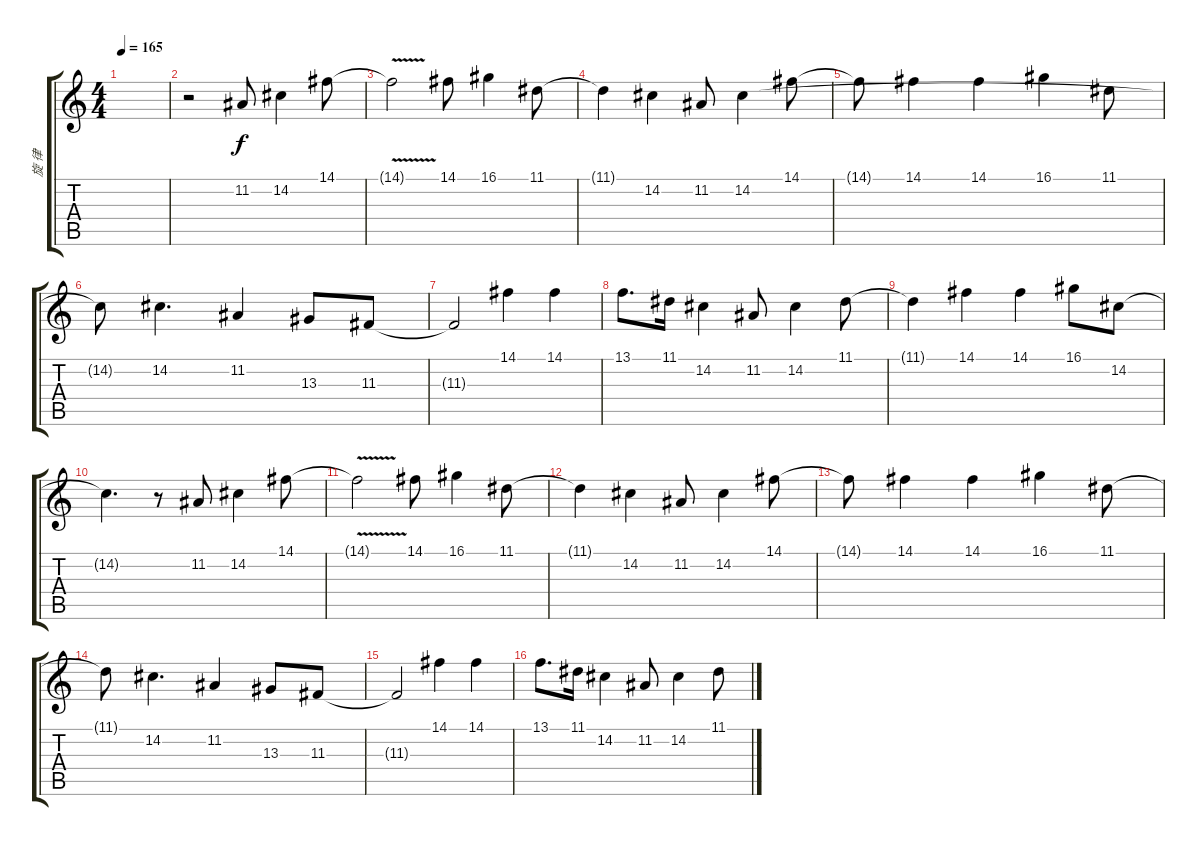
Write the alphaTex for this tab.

\track ("旋 律" "旋 律") {instrument accordion}
\staff {score tabs}
\tuning (E4 B3 G3 D3 A2 E2) {hide}
\ts (4 4)
\tempo 165
\clef g2
\ks c
|
r.2 11.2.8 14.2.4 14.1.8 |
14.1{v t}.2 14.1.8 16.1.4 11.1.8 |
11.1{t}.4 14.2.4 11.2.8 14.2.4 14.1.8 |
14.1{t}.8 14.1.4 14.1.4 16.1.4 11.1.8 |
14.2{t}.8 14.2.4{d} 11.2.4 13.3.8 11.3.8 |
11.3{t}.2 14.1.4 14.1.4 |
13.1.8{d} 11.1.16 14.2.4 11.2.8 14.2.4 11.1.8 |
11.1{t}.4 14.1.4 14.1.4 16.1.8 14.2.8 |
14.2{t}.4{d} r.8 11.2.8 14.2.4 14.1.8 |
14.1{v t}.2 14.1.8 16.1.4 11.1.8 |
11.1{t}.4 14.2.4 11.2.8 14.2.4 14.1.8 |
14.1{t}.8 14.1.4 14.1.4 16.1.4 11.1.8 |
11.1{t}.8 14.2.4{d} 11.2.4 13.3.8 11.3.8 |
11.3{t}.2 14.1.4 14.1.4 |
13.1.8{d} 11.1.16 14.2.4 11.2.8 14.2.4 11.1.8
